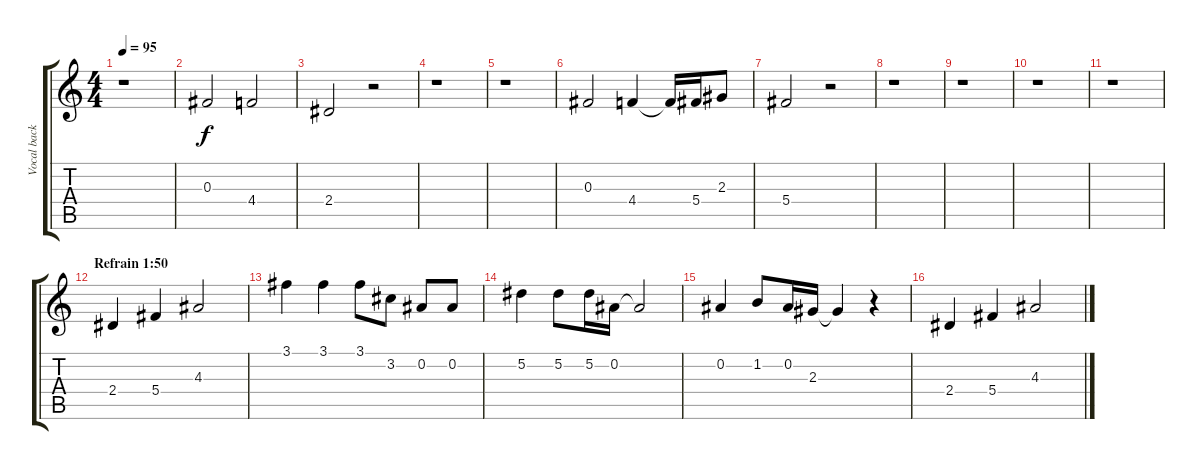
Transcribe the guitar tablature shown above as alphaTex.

\track ("Vocal background" "Vocal back") {instrument baritonesax}
\staff {score tabs}
\tuning (Eb5 Bb4 Gb4 Db4 Ab3 Eb3) {hide}
\ts (4 4)
\tempo 95
\clef g2
\ks c
r.1{dy f} |
0.3.2 4.4.2 |
2.4.2 r.2 |
r.1 |
r.1 |
0.3.2 4.4.4 4.4{t}.16 5.4.16 2.3.8 |
5.4.2 r.2 |
r.1 |
r.1 |
r.1 |
r.1 |
\section ("" "Refrain 1:50")
2.4.4 5.4.4 4.3.2 |
3.1.4 3.1.4 3.1.8 3.2.8 0.2.8 0.2.8 |
5.2.4 5.2.8 5.2.16 0.2.16 0.2{t}.2 |
0.2.4 1.2.8 0.2.16 2.3.16 2.3{t}.4 r.4 |
2.4.4 5.4.4 4.3.2
